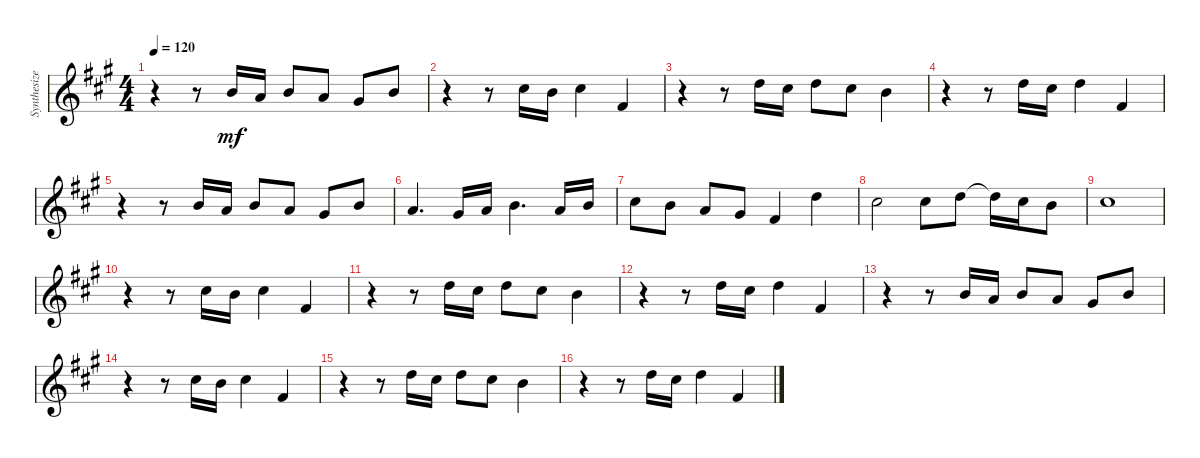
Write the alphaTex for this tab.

\track ("Synthesizer - 3 (Brass) (Staff 1)" "Synthesize") {instrument synthbrass1}
\staff {score}
\tuning (E4 B3 G3 D3 A2 E2 B1) {hide}
\ts (4 4)
\tempo 120
\clef g2
\ks f#minor
r.4{dy mf} r.8 7.1.16 5.1.16 7.1.8 5.1.8 4.1.8 7.1.8 |
r.4 r.8 9.1.16 7.1.16 9.1.4 2.1.4 |
r.4 r.8 10.1.16 9.1.16 10.1.8 9.1.8 7.1.4 |
r.4 r.8 10.1.16 9.1.16 10.1.4 2.1.4 |
r.4 r.8 7.1.16 5.1.16 7.1.8 5.1.8 4.1.8 7.1.8 |
5.1.4{d} 4.1.16 5.1.16 7.1.4{d} 5.1.16 7.1.16 |
9.1.8 7.1.8 5.1.8 4.1.8 2.1.4 10.1.4 |
9.1.2 9.1.8 10.1.8 10.1{t}.16 9.1.16 7.1.8 |
9.1.1 |
r.4 r.8 9.1.16 7.1.16 9.1.4 2.1.4 |
r.4 r.8 10.1.16 9.1.16 10.1.8 9.1.8 7.1.4 |
r.4 r.8 10.1.16 9.1.16 10.1.4 2.1.4 |
r.4 r.8 7.1.16 5.1.16 7.1.8 5.1.8 4.1.8 7.1.8 |
r.4 r.8 9.1.16 7.1.16 9.1.4 2.1.4 |
r.4 r.8 10.1.16 9.1.16 10.1.8 9.1.8 7.1.4 |
r.4 r.8 10.1.16 9.1.16 10.1.4 2.1.4
